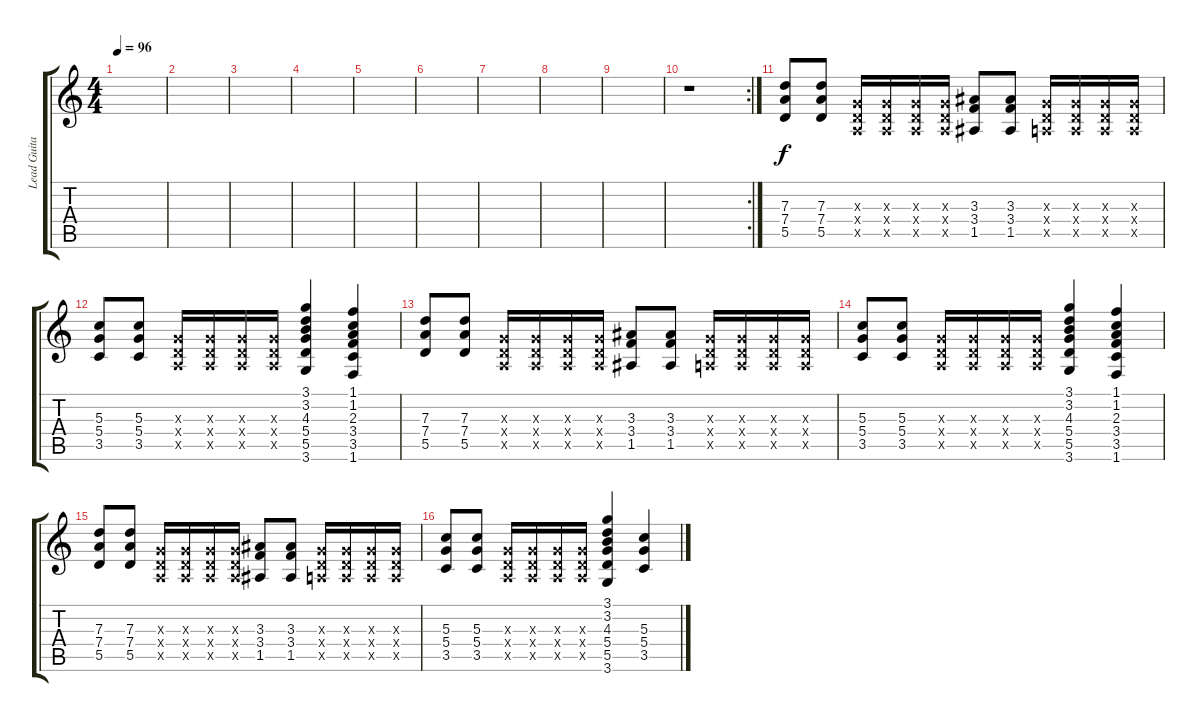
\track ("Lead Guitar" "Lead Guita") {instrument distortionguitar}
\staff {score tabs}
\tuning (E4 B3 G3 D3 A2 E2) {hide}
\ts (4 4)
\tempo 96
\clef g2
\ks c
|
|
|
|
|
|
|
|
|
\rc 2
r.1 |
(7.3 7.4 5.5).8 (7.3 7.4 5.5).8 (0.3{x} 0.4{x} 0.5{x}).16 (0.3{x} 0.4{x} 0.5{x}).16 (0.3{x} 0.4{x} 0.5{x}).16 (0.3{x} 0.4{x} 0.5{x}).16 (3.3 3.4 1.5).8 (3.3 3.4 1.5).8 (0.3{x} 0.4{x} 0.5{x}).16 (0.3{x} 0.4{x} 0.5{x}).16 (0.3{x} 0.4{x} 0.5{x}).16 (0.3{x} 0.4{x} 0.5{x}).16 |
(5.3 5.4 3.5).8 (5.3 5.4 3.5).8 (0.3{x} 0.4{x} 0.5{x}).16 (0.3{x} 0.4{x} 0.5{x}).16 (0.3{x} 0.4{x} 0.5{x}).16 (0.3{x} 0.4{x} 0.5{x}).16 (3.1 3.2 4.3 5.4 5.5 3.6).4 (1.1 1.2 2.3 3.4 3.5 1.6).4 |
(7.3 7.4 5.5).8 (7.3 7.4 5.5).8 (0.3{x} 0.4{x} 0.5{x}).16 (0.3{x} 0.4{x} 0.5{x}).16 (0.3{x} 0.4{x} 0.5{x}).16 (0.3{x} 0.4{x} 0.5{x}).16 (3.3 3.4 1.5).8 (3.3 3.4 1.5).8 (0.3{x} 0.4{x} 0.5{x}).16 (0.3{x} 0.4{x} 0.5{x}).16 (0.3{x} 0.4{x} 0.5{x}).16 (0.3{x} 0.4{x} 0.5{x}).16 |
(5.3 5.4 3.5).8 (5.3 5.4 3.5).8 (0.3{x} 0.4{x} 0.5{x}).16 (0.3{x} 0.4{x} 0.5{x}).16 (0.3{x} 0.4{x} 0.5{x}).16 (0.3{x} 0.4{x} 0.5{x}).16 (3.1 3.2 4.3 5.4 5.5 3.6).4 (1.1 1.2 2.3 3.4 3.5 1.6).4 |
(7.3 7.4 5.5).8 (7.3 7.4 5.5).8 (0.3{x} 0.4{x} 0.5{x}).16 (0.3{x} 0.4{x} 0.5{x}).16 (0.3{x} 0.4{x} 0.5{x}).16 (0.3{x} 0.4{x} 0.5{x}).16 (3.3 3.4 1.5).8 (3.3 3.4 1.5).8 (0.3{x} 0.4{x} 0.5{x}).16 (0.3{x} 0.4{x} 0.5{x}).16 (0.3{x} 0.4{x} 0.5{x}).16 (0.3{x} 0.4{x} 0.5{x}).16 |
(5.3 5.4 3.5).8 (5.3 5.4 3.5).8 (0.3{x} 0.4{x} 0.5{x}).16 (0.3{x} 0.4{x} 0.5{x}).16 (0.3{x} 0.4{x} 0.5{x}).16 (0.3{x} 0.4{x} 0.5{x}).16 (3.1 3.2 4.3 5.4 5.5 3.6).4 (5.3 5.4 3.5).4
